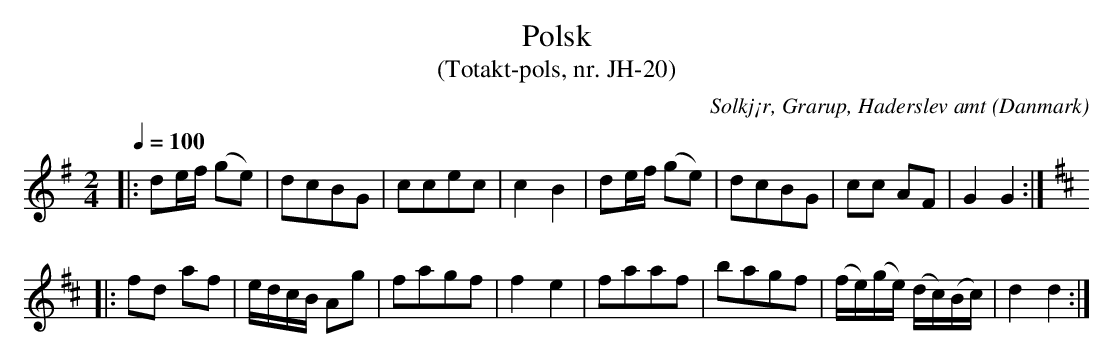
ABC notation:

X:1
T:Polsk
T:(Totakt-pols, nr. JH-20)
O:Solkj¡r, Grarup, Haderslev amt (Danmark)
M:2/4
L:1/8
Q:1/4=100
K:G
|: de/f/ (ge) | dcBG | ccec | c2 B2 | de/f/ (ge) | dcBG | cc AF | G2 G2 :|
K:D
|: fd af | e/d/c/B/ Ag | fagf | f2 e2 | faaf |bagf | (f/e/)(g/e/) (d/c/)(B/c/) | d2 d2 :|
